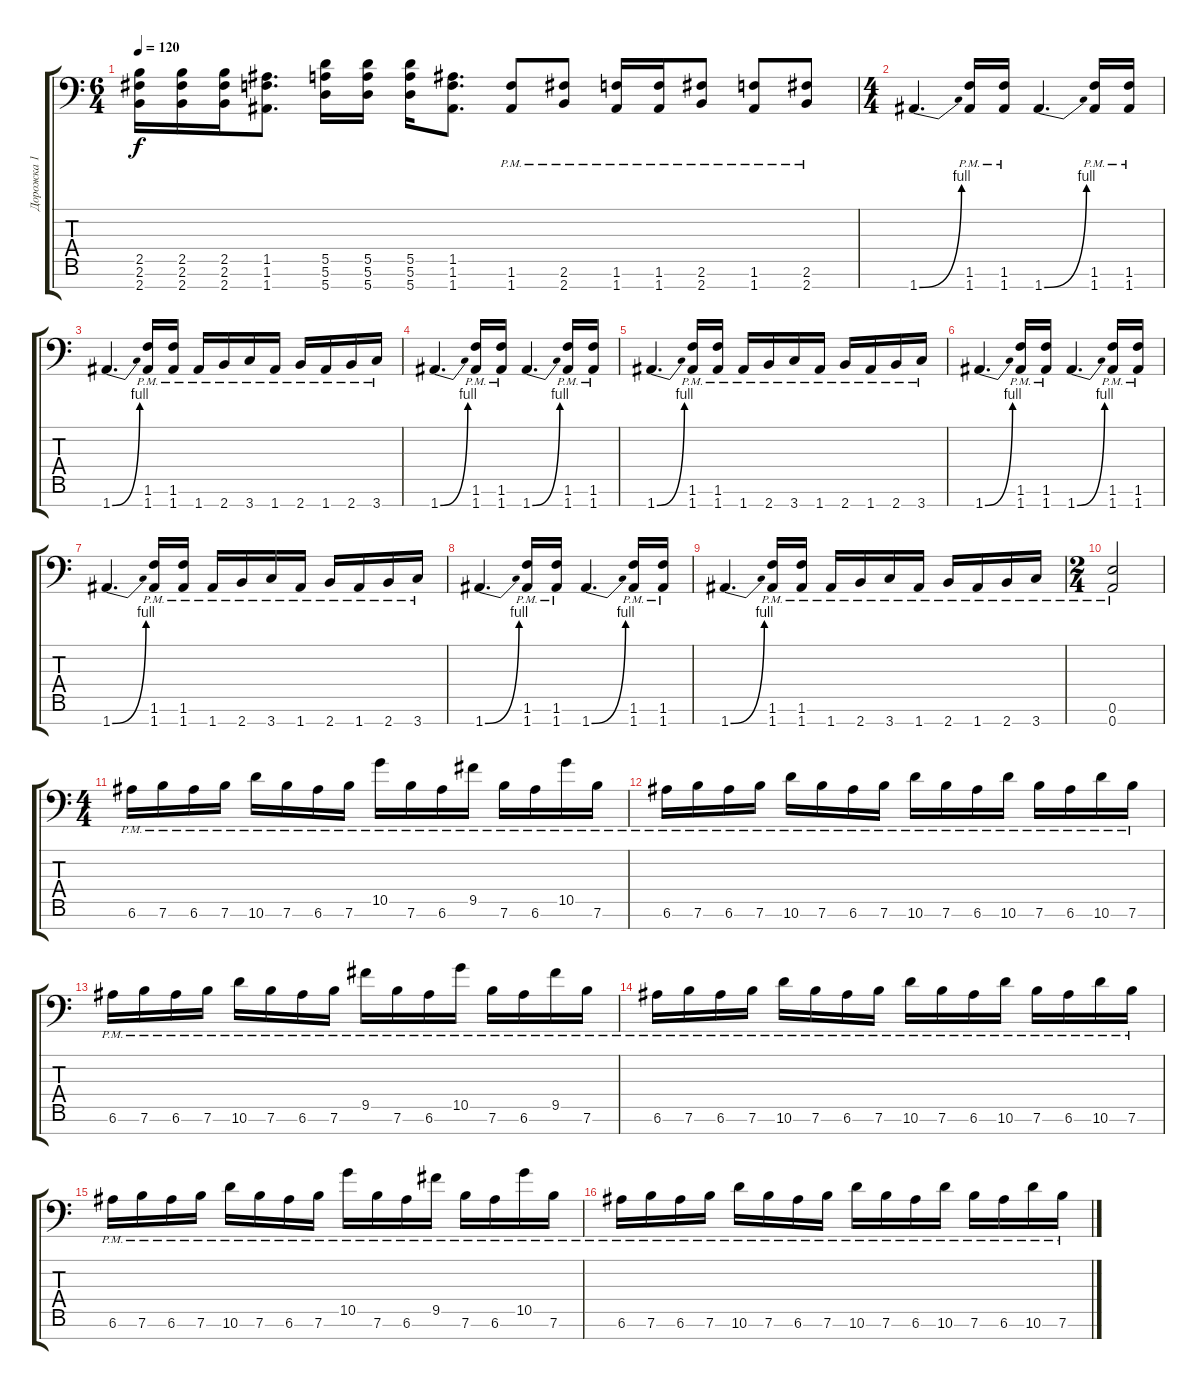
\track ("Дорожка 1" "Дорожка 1") {instrument distortionguitar}
\staff {score tabs}
\tuning (E4 B3 G3 D3 A2 E2 A1) {hide}
\ts (6 4)
\tempo 120
\clef f4
\ks c
(2.5 2.6 2.7).16{dy f} (2.5 2.6 2.7).16 (2.5 2.6 2.7).16 (1.5 1.6 1.7).8{d} (5.5 5.6 5.7).16 (5.5 5.6 5.7).16 (5.5 5.6 5.7).16 (1.5 1.6 1.7).8{d} (1.6{pm} 1.7{pm}).8 (2.6{pm} 2.7{pm}).8 (1.6{pm} 1.7{pm}).16 (1.6{pm} 1.7{pm}).16 (2.6{pm} 2.7{pm}).8 (1.6{pm} 1.7{pm}).8 (2.6{pm} 2.7{pm}).8 |
\ts (4 4)
1.7{be (bend 0 0 60 4)}.4{d} (1.6{pm} 1.7{pm}).16 (1.6{pm} 1.7{pm}).16 1.7{be (bend 0 0 60 4)}.4{d} (1.6{pm} 1.7{pm}).16 (1.6{pm} 1.7{pm}).16 |
1.7{be (bend 0 0 60 4)}.4{d} (1.6{pm} 1.7{pm}).16 (1.6{pm} 1.7{pm}).16 1.7{pm}.16 2.7{pm}.16 3.7{pm}.16 1.7{pm}.16 2.7{pm}.16 1.7{pm}.16 2.7{pm}.16 3.7{pm}.16 |
1.7{be (bend 0 0 60 4)}.4{d} (1.6{pm} 1.7{pm}).16 (1.6{pm} 1.7{pm}).16 1.7{be (bend 0 0 60 4)}.4{d} (1.6{pm} 1.7{pm}).16 (1.6{pm} 1.7{pm}).16 |
1.7{be (bend 0 0 60 4)}.4{d} (1.6{pm} 1.7{pm}).16 (1.6{pm} 1.7{pm}).16 1.7{pm}.16 2.7{pm}.16 3.7{pm}.16 1.7{pm}.16 2.7{pm}.16 1.7{pm}.16 2.7{pm}.16 3.7{pm}.16 |
1.7{be (bend 0 0 60 4)}.4{d} (1.6{pm} 1.7{pm}).16 (1.6{pm} 1.7{pm}).16 1.7{be (bend 0 0 60 4)}.4{d} (1.6{pm} 1.7{pm}).16 (1.6{pm} 1.7{pm}).16 |
1.7{be (bend 0 0 60 4)}.4{d} (1.6{pm} 1.7{pm}).16 (1.6{pm} 1.7{pm}).16 1.7{pm}.16 2.7{pm}.16 3.7{pm}.16 1.7{pm}.16 2.7{pm}.16 1.7{pm}.16 2.7{pm}.16 3.7{pm}.16 |
1.7{be (bend 0 0 60 4)}.4{d} (1.6{pm} 1.7{pm}).16 (1.6{pm} 1.7{pm}).16 1.7{be (bend 0 0 60 4)}.4{d} (1.6{pm} 1.7{pm}).16 (1.6{pm} 1.7{pm}).16 |
1.7{be (bend 0 0 60 4)}.4{d} (1.6{pm} 1.7{pm}).16 (1.6{pm} 1.7{pm}).16 1.7{pm}.16 2.7{pm}.16 3.7{pm}.16 1.7{pm}.16 2.7{pm}.16 1.7{pm}.16 2.7{pm}.16 3.7{pm}.16 |
\ts (2 4)
(0.6{pm} 0.7{pm}).2 |
\ts (4 4)
6.6{pm}.16 7.6{pm}.16 6.6{pm}.16 7.6{pm}.16 10.6{pm}.16 7.6{pm}.16 6.6{pm}.16 7.6{pm}.16 10.5{pm}.16 7.6{pm}.16 6.6{pm}.16 9.5{pm}.16 7.6{pm}.16 6.6{pm}.16 10.5{pm}.16 7.6{pm}.16 |
6.6{pm}.16 7.6{pm}.16 6.6{pm}.16 7.6{pm}.16 10.6{pm}.16 7.6{pm}.16 6.6{pm}.16 7.6{pm}.16 10.6{pm}.16 7.6{pm}.16 6.6{pm}.16 10.6{pm}.16 7.6{pm}.16 6.6{pm}.16 10.6{pm}.16 7.6{pm}.16 |
6.6{pm}.16 7.6{pm}.16 6.6{pm}.16 7.6{pm}.16 10.6{pm}.16 7.6{pm}.16 6.6{pm}.16 7.6{pm}.16 9.5{pm}.16 7.6{pm}.16 6.6{pm}.16 10.5{pm}.16 7.6{pm}.16 6.6{pm}.16 9.5{pm}.16 7.6{pm}.16 |
6.6{pm}.16 7.6{pm}.16 6.6{pm}.16 7.6{pm}.16 10.6{pm}.16 7.6{pm}.16 6.6{pm}.16 7.6{pm}.16 10.6{pm}.16 7.6{pm}.16 6.6{pm}.16 10.6{pm}.16 7.6{pm}.16 6.6{pm}.16 10.6{pm}.16 7.6{pm}.16 |
6.6{pm}.16 7.6{pm}.16 6.6{pm}.16 7.6{pm}.16 10.6{pm}.16 7.6{pm}.16 6.6{pm}.16 7.6{pm}.16 10.5{pm}.16 7.6{pm}.16 6.6{pm}.16 9.5{pm}.16 7.6{pm}.16 6.6{pm}.16 10.5{pm}.16 7.6{pm}.16 |
6.6{pm}.16 7.6{pm}.16 6.6{pm}.16 7.6{pm}.16 10.6{pm}.16 7.6{pm}.16 6.6{pm}.16 7.6{pm}.16 10.6{pm}.16 7.6{pm}.16 6.6{pm}.16 10.6{pm}.16 7.6{pm}.16 6.6{pm}.16 10.6{pm}.16 7.6{pm}.16
